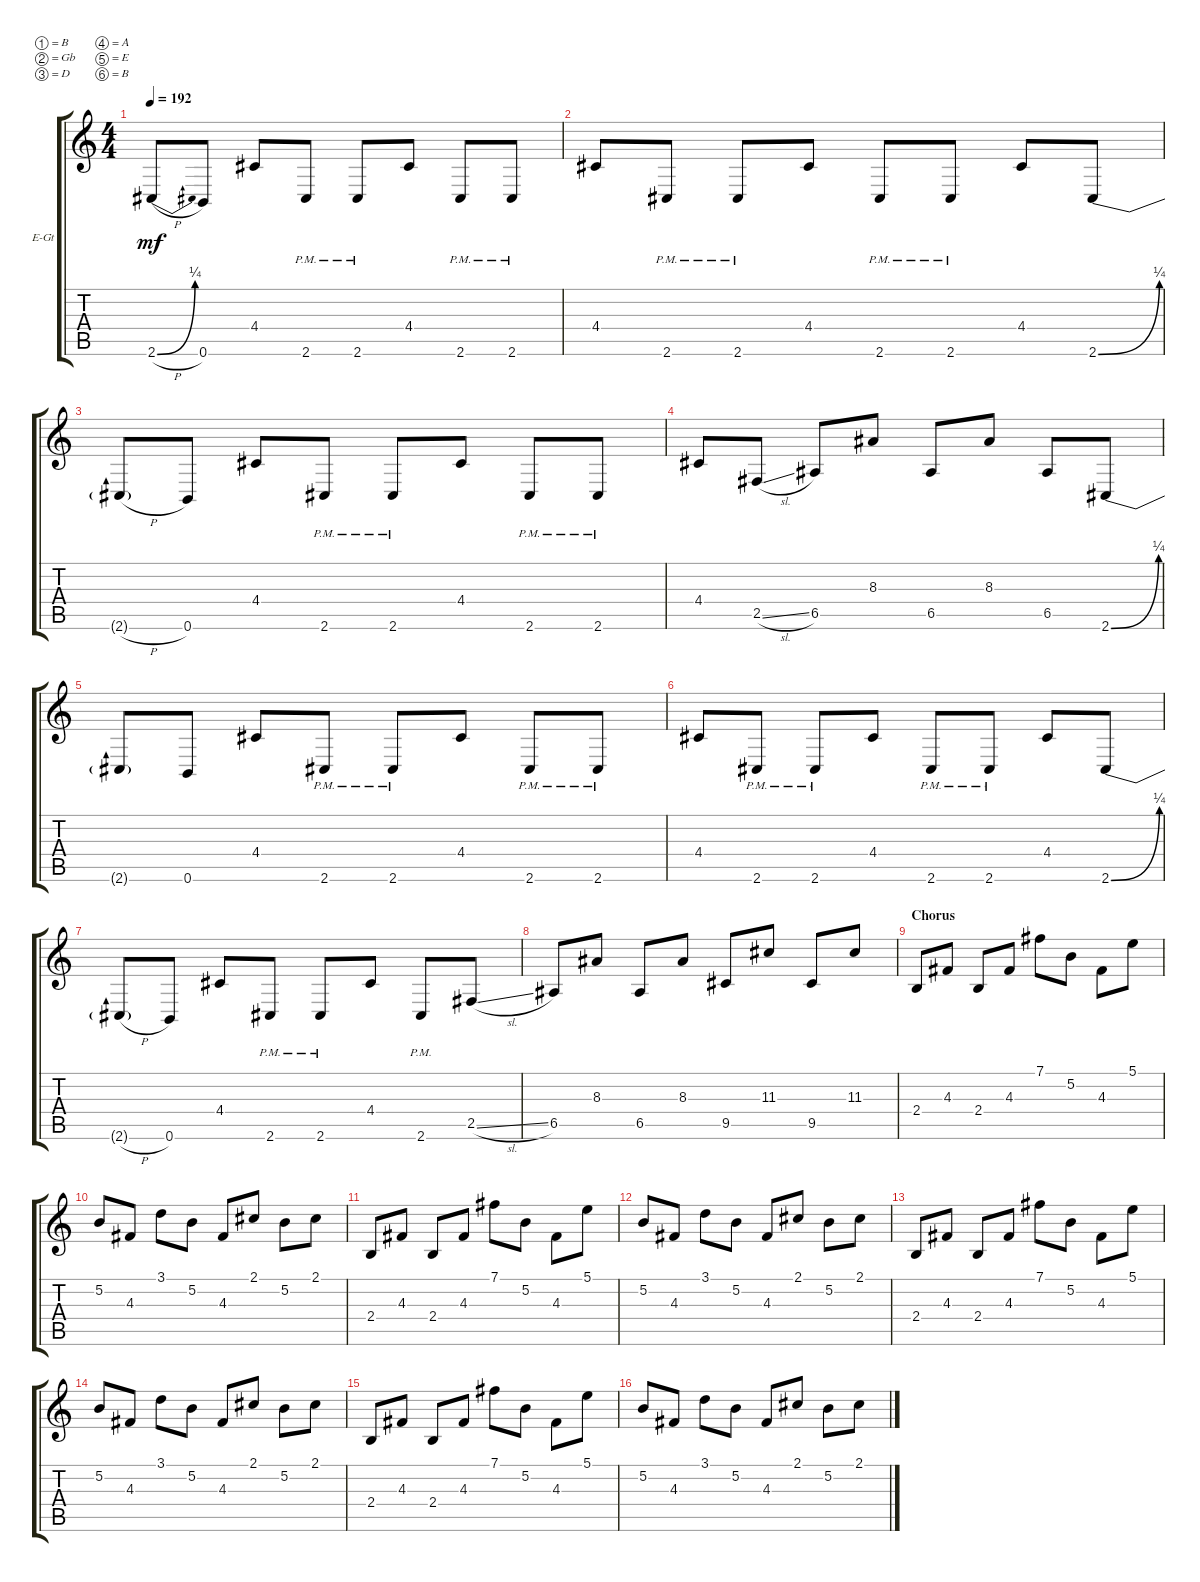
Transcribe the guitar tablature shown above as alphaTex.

\bracketExtendMode groupsimilarinstruments
\firstSystemTrackNameOrientation horizontal
\otherSystemsTrackNameOrientation horizontal
\track ("Electric Guitar 1" "E-Gt") {instrument distortionguitar}
\staff {score tabs}
\tuning (B3 Gb3 D3 A2 E2 B1)
\ts (4 4)
\tempo 192
\clef g2
\ks c
2.6{be (bend 0 0 14.399999999999999 1) h}.8{dy mf} 0.6.8 4.4.8 2.6{pm}.8 2.6{pm}.8 4.4.8 2.6{pm}.8 2.6{pm}.8 |
4.4.8 2.6{pm}.8 2.6{pm}.8 4.4.8 2.6{pm}.8 2.6{pm}.8 4.4.8 2.6{be (bend 0 0 30.599999999999998 1)}.8 |
2.6{h t}.8 0.6.8 4.4.8 2.6{pm}.8 2.6{pm}.8 4.4.8 2.6{pm}.8 2.6{pm}.8 |
4.4.8 2.5{sl}.8 6.5.8 8.3.8 6.5.8 8.3.8 6.5.8 2.6{be (bend 0 0 30.599999999999998 1)}.8 |
2.6{t}.8 0.6.8 4.4.8 2.6{pm}.8 2.6{pm}.8 4.4.8 2.6{pm}.8 2.6{pm}.8 |
4.4.8 2.6{pm}.8 2.6{pm}.8 4.4.8 2.6{pm}.8 2.6{pm}.8 4.4.8 2.6{be (bend 0 0 30.599999999999998 1)}.8 |
2.6{h t}.8 0.6.8 4.4.8 2.6{pm}.8 2.6{pm}.8 4.4.8 2.6{pm}.8 2.5{sl}.8 |
6.5.8 8.3.8 6.5.8 8.3.8 9.5.8 11.3.8 9.5.8 11.3.8 |
\section ("" "Chorus")
2.4.8 4.3.8 2.4.8 4.3.8 7.1.8 5.2.8 4.3.8 5.1.8 |
5.2.8 4.3.8 3.1.8 5.2.8 4.3.8 2.1.8 5.2.8 2.1.8 |
2.4.8 4.3.8 2.4.8 4.3.8 7.1.8 5.2.8 4.3.8 5.1.8 |
5.2.8 4.3.8 3.1.8 5.2.8 4.3.8 2.1.8 5.2.8 2.1.8 |
2.4.8 4.3.8 2.4.8 4.3.8 7.1.8 5.2.8 4.3.8 5.1.8 |
5.2.8 4.3.8 3.1.8 5.2.8 4.3.8 2.1.8 5.2.8 2.1.8 |
2.4.8 4.3.8 2.4.8 4.3.8 7.1.8 5.2.8 4.3.8 5.1.8 |
5.2.8 4.3.8 3.1.8 5.2.8 4.3.8 2.1.8 5.2.8 2.1.8
